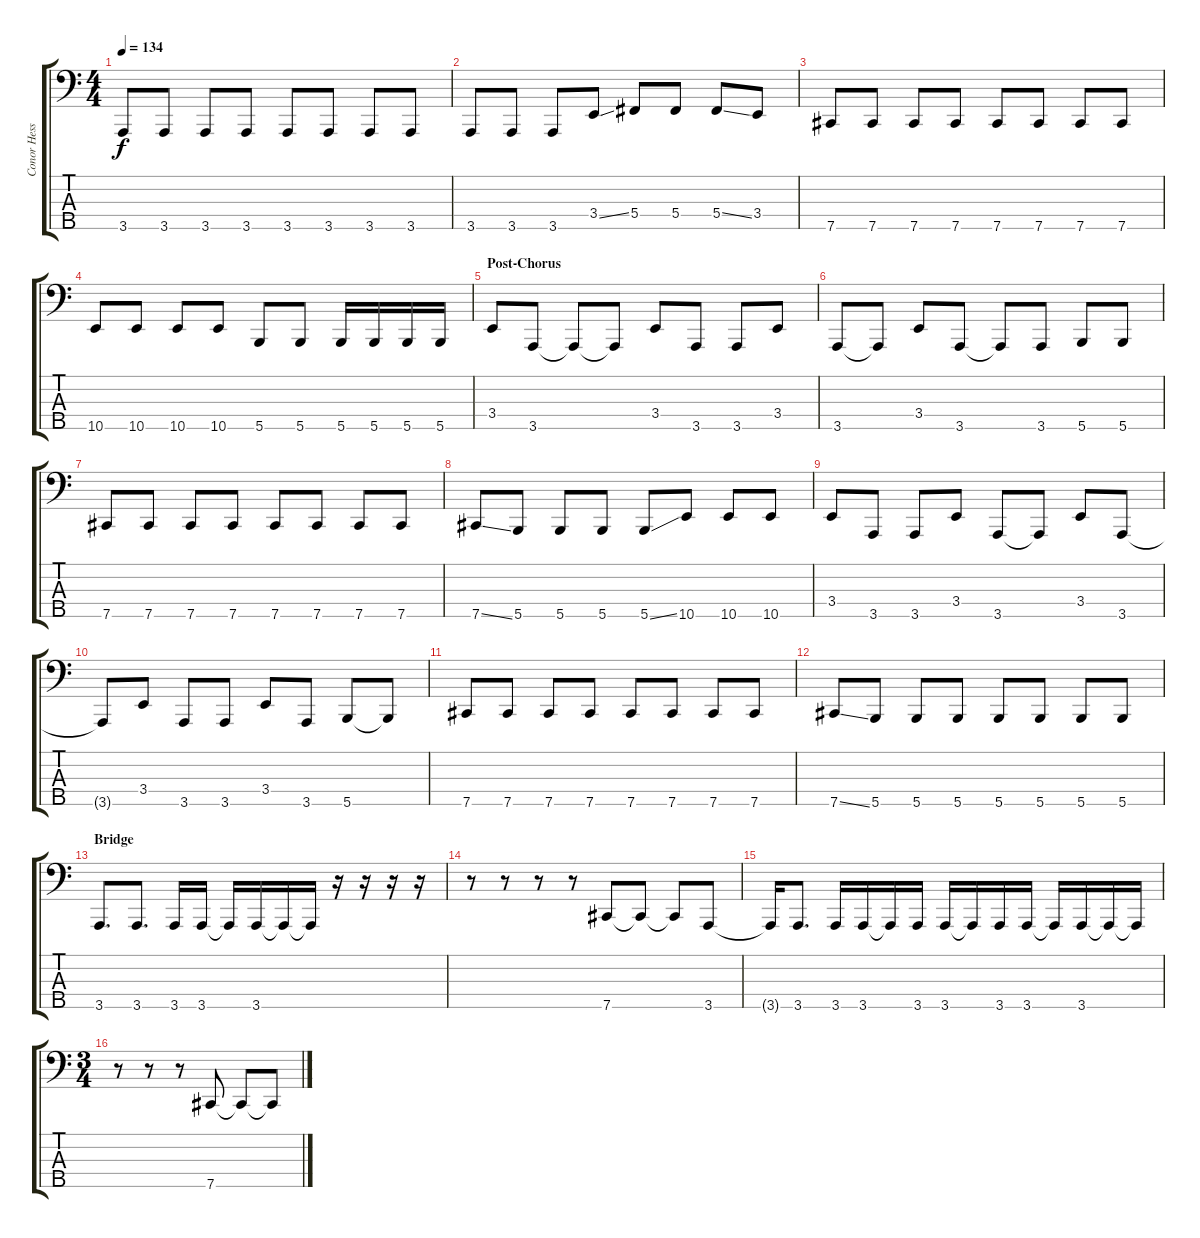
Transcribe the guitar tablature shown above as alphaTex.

\track ("Conor Hesse" "Conor Hess") {instrument slapbass1}
\staff {score tabs}
\tuning (E2 B1 Gb1 Db1 Gb0) {hide}
\ts (4 4)
\tempo 134
\clef f4
\ks c
3.5.8{dy f} 3.5.8 3.5.8 3.5.8 3.5.8 3.5.8 3.5.8 3.5.8 |
3.5.8 3.5.8 3.5.8 3.4{ss}.8 5.4.8 5.4.8 5.4{ss}.8 3.4.8 |
7.5.8 7.5.8 7.5.8 7.5.8 7.5.8 7.5.8 7.5.8 7.5.8 |
10.5.8 10.5.8 10.5.8 10.5.8 5.5.8 5.5.8 5.5.16 5.5.16 5.5.16 5.5.16 |
\section ("" "Post-Chorus")
3.4.8 3.5.8 3.5{t}.8 3.5{t}.8 3.4.8 3.5.8 3.5.8 3.4.8 |
3.5.8 3.5{t}.8 3.4.8 3.5.8 3.5{t}.8 3.5.8 5.5.8 5.5.8 |
7.5.8 7.5.8 7.5.8 7.5.8 7.5.8 7.5.8 7.5.8 7.5.8 |
7.5{ss}.8 5.5.8 5.5.8 5.5.8 5.5{ss}.8 10.5.8 10.5.8 10.5.8 |
3.4.8 3.5.8 3.5.8 3.4.8 3.5.8 3.5{t}.8 3.4.8 3.5.8 |
3.5{t}.8 3.4.8 3.5.8 3.5.8 3.4.8 3.5.8 5.5.8 5.5{t}.8 |
7.5.8 7.5.8 7.5.8 7.5.8 7.5.8 7.5.8 7.5.8 7.5.8 |
7.5{ss}.8 5.5.8 5.5.8 5.5.8 5.5.8 5.5.8 5.5.8 5.5.8 |
\section ("" "Bridge")
3.5.8{d} 3.5.8{d} 3.5.16 3.5.16 3.5{t}.16 3.5.16 3.5{t}.16 3.5{t}.16 r.16 r.16 r.16 r.16 |
r.8 r.8 r.8 r.8 7.5.8 7.5{t}.8 7.5{t}.8 3.5.8 |
3.5{t}.16 3.5.8{d} 3.5.16 3.5.16 3.5{t}.16 3.5.16 3.5.16 3.5{t}.16 3.5.16 3.5.16 3.5{t}.16 3.5.16 3.5{t}.16 3.5{t}.16 |
\ts (3 4)
r.8 r.8 r.8 7.5.8 7.5{t}.8 7.5{t}.8
